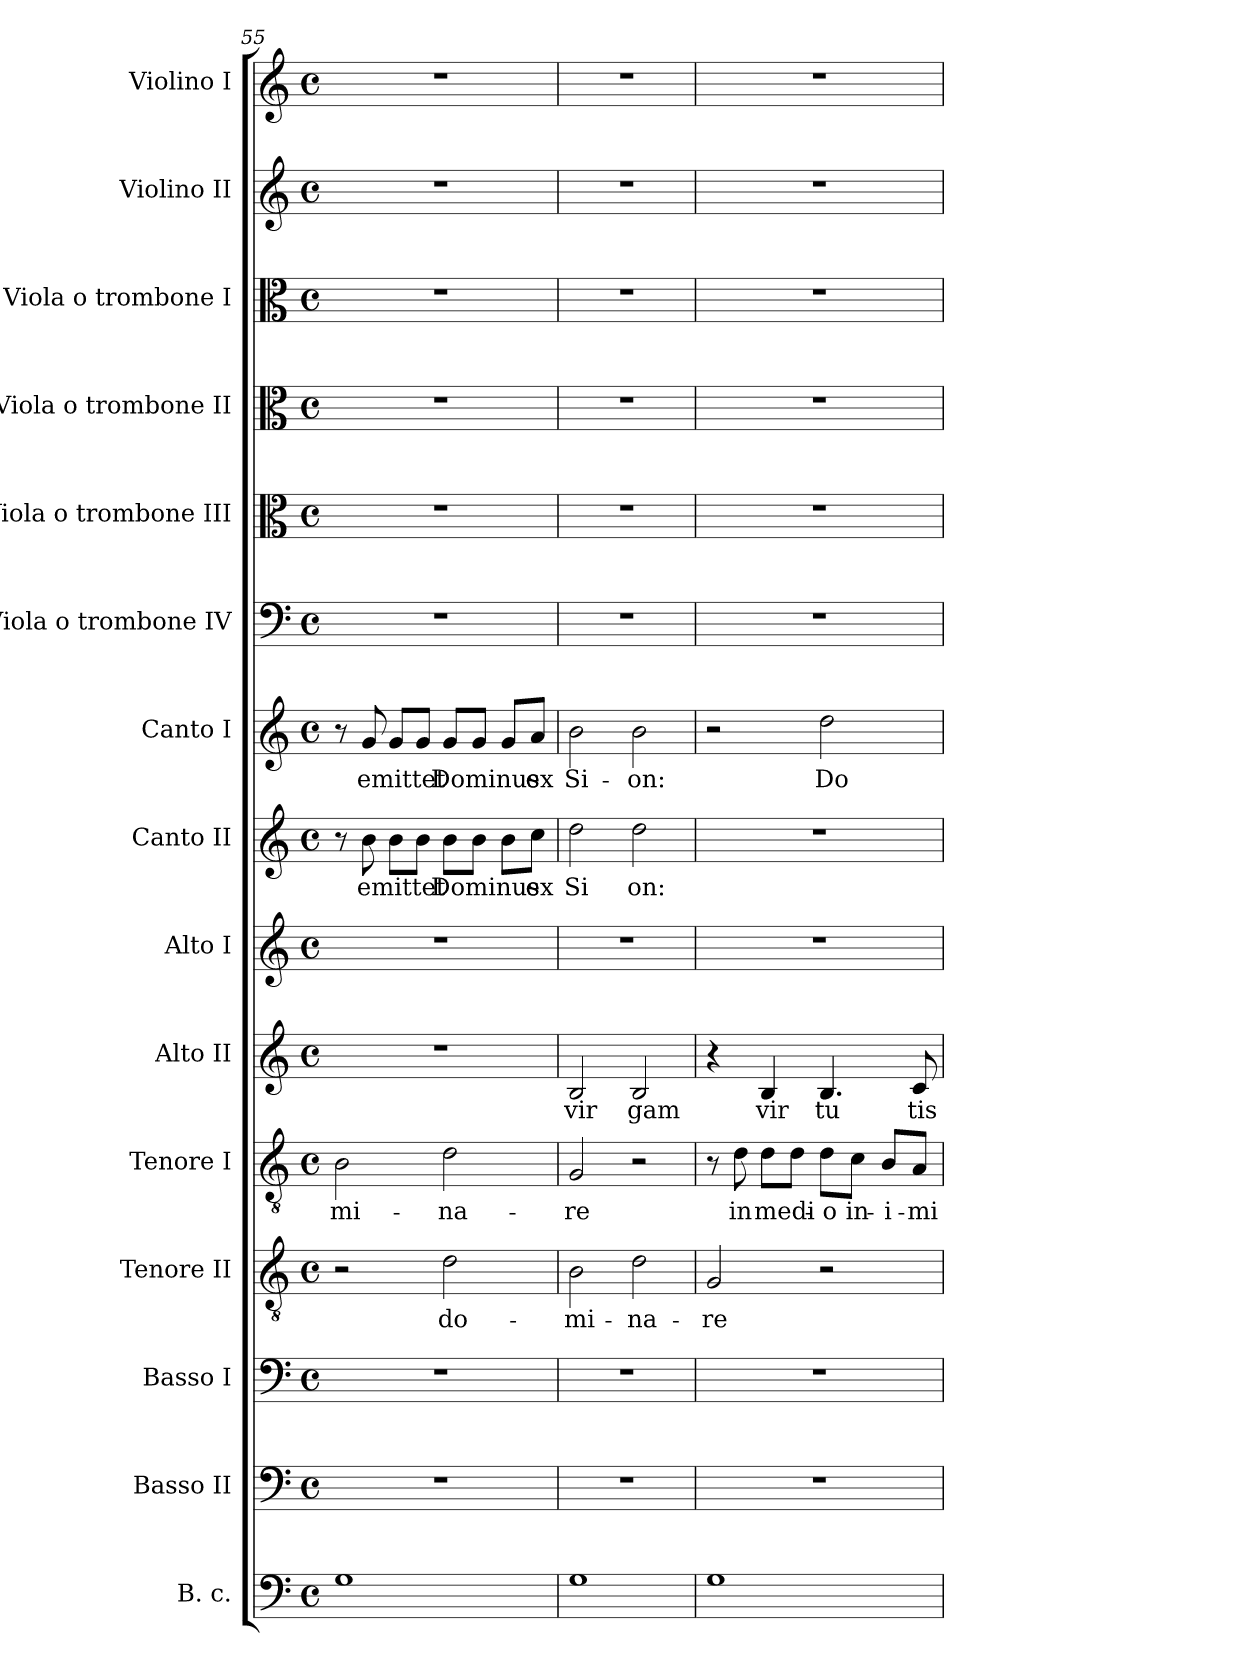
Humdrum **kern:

**kern	**kern	**kern	**kern	**text	**kern	**text	**kern	**text	**kern	**kern	**text	**kern	**text	**kern	**kern	**kern	**kern	**kern	**kern
*part15	*part14	*part13	*part12	*part12	*part11	*part11	*part10	*part10	*part9	*part8	*part8	*part7	*part7	*part6	*part5	*part4	*part3	*part2	*part1
*staff15	*staff14	*staff13	*staff12	*staff12	*staff11	*staff11	*staff10	*staff10	*staff9	*staff8	*staff8	*staff7	*staff7	*staff6	*staff5	*staff4	*staff3	*staff2	*staff1
*I"B. c.	*I"Basso II	*I"Basso I	*I"Tenore II	*	*I"Tenore I	*	*I"Alto II	*	*I"Alto I	*I"Canto II	*	*I"Canto I	*	*I"Viola o trombone IV	*I"Viola o trombone III	*I"Viola o trombone II	*I"Viola o trombone I	*I"Violino II	*I"Violino I
*	*	*	*	*	*	*	*	*	*	*	*	*	*	*I'Vla	*I'Vla	*I'Vla	*I'Vla	*I'Vln	*I'Vln
*clefF4	*clefF4	*clefF4	*clefGv2	*	*clefGv2	*	*clefG2	*	*clefG2	*clefG2	*	*clefG2	*	*clefF4	*clefC3	*clefC3	*clefC3	*clefG2	*clefG2
*k[]	*k[]	*k[]	*k[]	*	*k[]	*	*k[]	*	*k[]	*k[]	*	*k[]	*	*k[]	*k[]	*k[]	*k[]	*k[]	*k[]
*M4/4	*M4/4	*M4/4	*M4/4	*	*M4/4	*	*M4/4	*	*M4/4	*M4/4	*	*M4/4	*	*M4/4	*M4/4	*M4/4	*M4/4	*M4/4	*M4/4
*met(c)	*met(c)	*met(c)	*met(c)	*	*met(c)	*	*met(c)	*	*met(c)	*met(c)	*	*met(c)	*	*met(c)	*met(c)	*met(c)	*met(c)	*met(c)	*met(c)
=55	=55	=55	=55	=55	=55	=55	=55	=55	=55	=55	=55	=55	=55	=55	=55	=55	=55	=55	=55
!	!	!	!	!	!	!LO:LY:b	!	!	!	!	!	!	!	!	!	!	!	!	!
1G	1r	1r	2r	.	2B\	-mi-	1r	.	1r	8r	.	8r	.	1r	1r	1r	1r	1r	1r
!	!	!	!	!	!	!	!	!	!	!	!LO:LY:b	!	!LO:LY:b	!	!	!	!	!	!
.	.	.	.	.	.	.	.	.	.	8b\	emittet	8g/	emittet	.	.	.	.	.	.
.	.	.	.	.	.	.	.	.	.	8b\L	.	8g/L	.	.	.	.	.	.	.
.	.	.	.	.	.	.	.	.	.	8b\J	.	8g/J	.	.	.	.	.	.	.
!	!	!	!	!LO:LY:b	!	!LO:LY:b	!	!	!	!	!LO:LY:b	!	!LO:LY:b	!	!	!	!	!	!
.	.	.	2d\	do-	2d\	-na-	.	.	.	8b\L	Dominus	8g/L	Dominus	.	.	.	.	.	.
.	.	.	.	.	.	.	.	.	.	8b\J	.	8g/J	.	.	.	.	.	.	.
.	.	.	.	.	.	.	.	.	.	8b\L	.	8g/L	.	.	.	.	.	.	.
!	!	!	!	!	!	!	!	!	!	!	!LO:LY:b	!	!LO:LY:b	!	!	!	!	!	!
.	.	.	.	.	.	.	.	.	.	8cc\J	ex	8a/J	ex	.	.	.	.	.	.
=56	=56	=56	=56	=56	=56	=56	=56	=56	=56	=56	=56	=56	=56	=56	=56	=56	=56	=56	=56
!	!	!	!	!LO:LY:b	!	!LO:LY:b	!	!LO:LY:b	!	!	!LO:LY:b	!	!LO:LY:b	!	!	!	!	!	!
1G	1r	1r	2B\	-mi-	2G/	-re	2B/	vir	1r	2dd\	Si	2b\	Si-	1r	1r	1r	1r	1r	1r
!	!	!	!	!LO:LY:b	!	!	!	!LO:LY:b	!	!	!LO:LY:b	!	!LO:LY:b	!	!	!	!	!	!
.	.	.	2d\	-na-	2r	.	2B/	gam	.	2dd\	on:	2b\	-on:	.	.	.	.	.	.
=57	=57	=57	=57	=57	=57	=57	=57	=57	=57	=57	=57	=57	=57	=57	=57	=57	=57	=57	=57
!	!	!	!	!LO:LY:b	!	!	!	!	!	!	!	!	!	!	!	!	!	!	!
1G	1r	1r	2G/	-re	8r	.	4r	.	1r	1r	.	2r	.	1r	1r	1r	1r	1r	1r
!	!	!	!	!	!	!LO:LY:b	!	!	!	!	!	!	!	!	!	!	!	!	!
.	.	.	.	.	8d\	in	.	.	.	.	.	.	.	.	.	.	.	.	.
!	!	!	!	!	!	!LO:LY:b	!	!LO:LY:b	!	!	!	!	!	!	!	!	!	!	!
.	.	.	.	.	8d\L	medi-	4B/	vir	.	.	.	.	.	.	.	.	.	.	.
.	.	.	.	.	8d\J	.	.	.	.	.	.	.	.	.	.	.	.	.	.
!	!	!	!	!	!	!LO:LY:b	!	!LO:LY:b	!	!	!	!	!LO:LY:b	!	!	!	!	!	!
.	.	.	2r	.	8d\L	-o	4.B/	tu	.	.	.	2dd\	Do-	.	.	.	.	.	.
!	!	!	!	!	!	!LO:LY:b	!	!	!	!	!	!	!	!	!	!	!	!	!
.	.	.	.	.	8c\J	in-	.	.	.	.	.	.	.	.	.	.	.	.	.
!	!	!	!	!	!	!LO:LY:b	!	!	!	!	!	!	!	!	!	!	!	!	!
.	.	.	.	.	8B/L	-i-	.	.	.	.	.	.	.	.	.	.	.	.	.
!	!	!	!	!	!	!LO:LY:b	!	!LO:LY:b	!	!	!	!	!	!	!	!	!	!	!
.	.	.	.	.	8A/J	-mi-	8c/	tis	.	.	.	.	.	.	.	.	.	.	.
=	=	=	=	=	=	=	=	=	=	=	=	=	=	=	=	=	=	=	=
*-	*-	*-	*-	*-	*-	*-	*-	*-	*-	*-	*-	*-	*-	*-	*-	*-	*-	*-	*-
